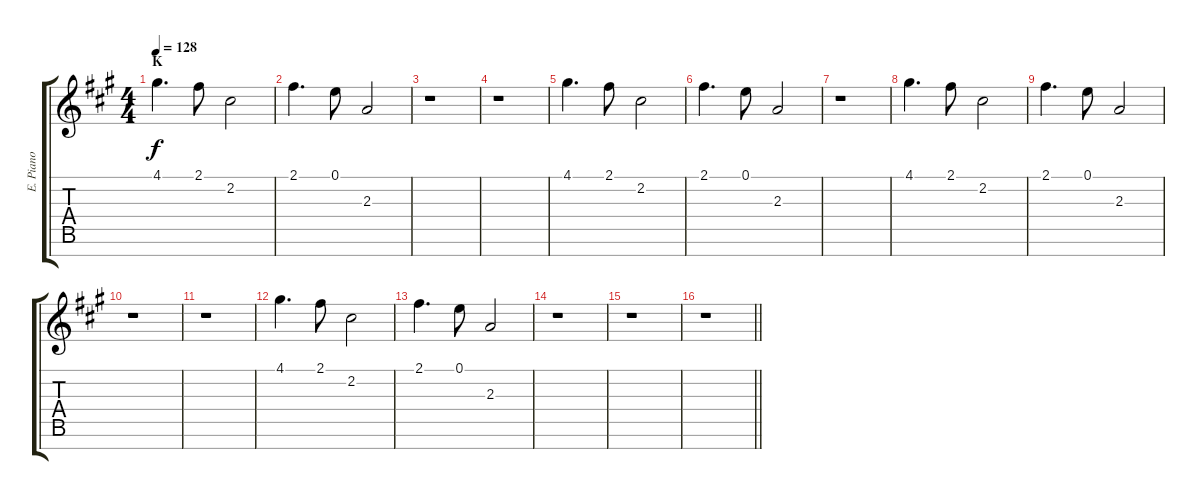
\track ("E. Piano" "E. Piano") {instrument vibraphone}
\staff {score tabs}
\tuning (E5 B4 G4 D4 A3 E3 B2) {hide}
\ts (4 4)
\section ("" "K")
\tempo 128
\clef g2
\ks a
4.1.4{d dy f} 2.1.8 2.2.2 |
2.1.4{d} 0.1.8 2.3.2 |
r.1 |
r.1 |
4.1.4{d} 2.1.8 2.2.2 |
2.1.4{d} 0.1.8 2.3.2 |
r.1 |
4.1.4{d} 2.1.8 2.2.2 |
2.1.4{d} 0.1.8 2.3.2 |
r.1 |
r.1 |
4.1.4{d} 2.1.8 2.2.2 |
2.1.4{d} 0.1.8 2.3.2 |
r.1 |
r.1 |
\barLineRight lightlight
r.1
